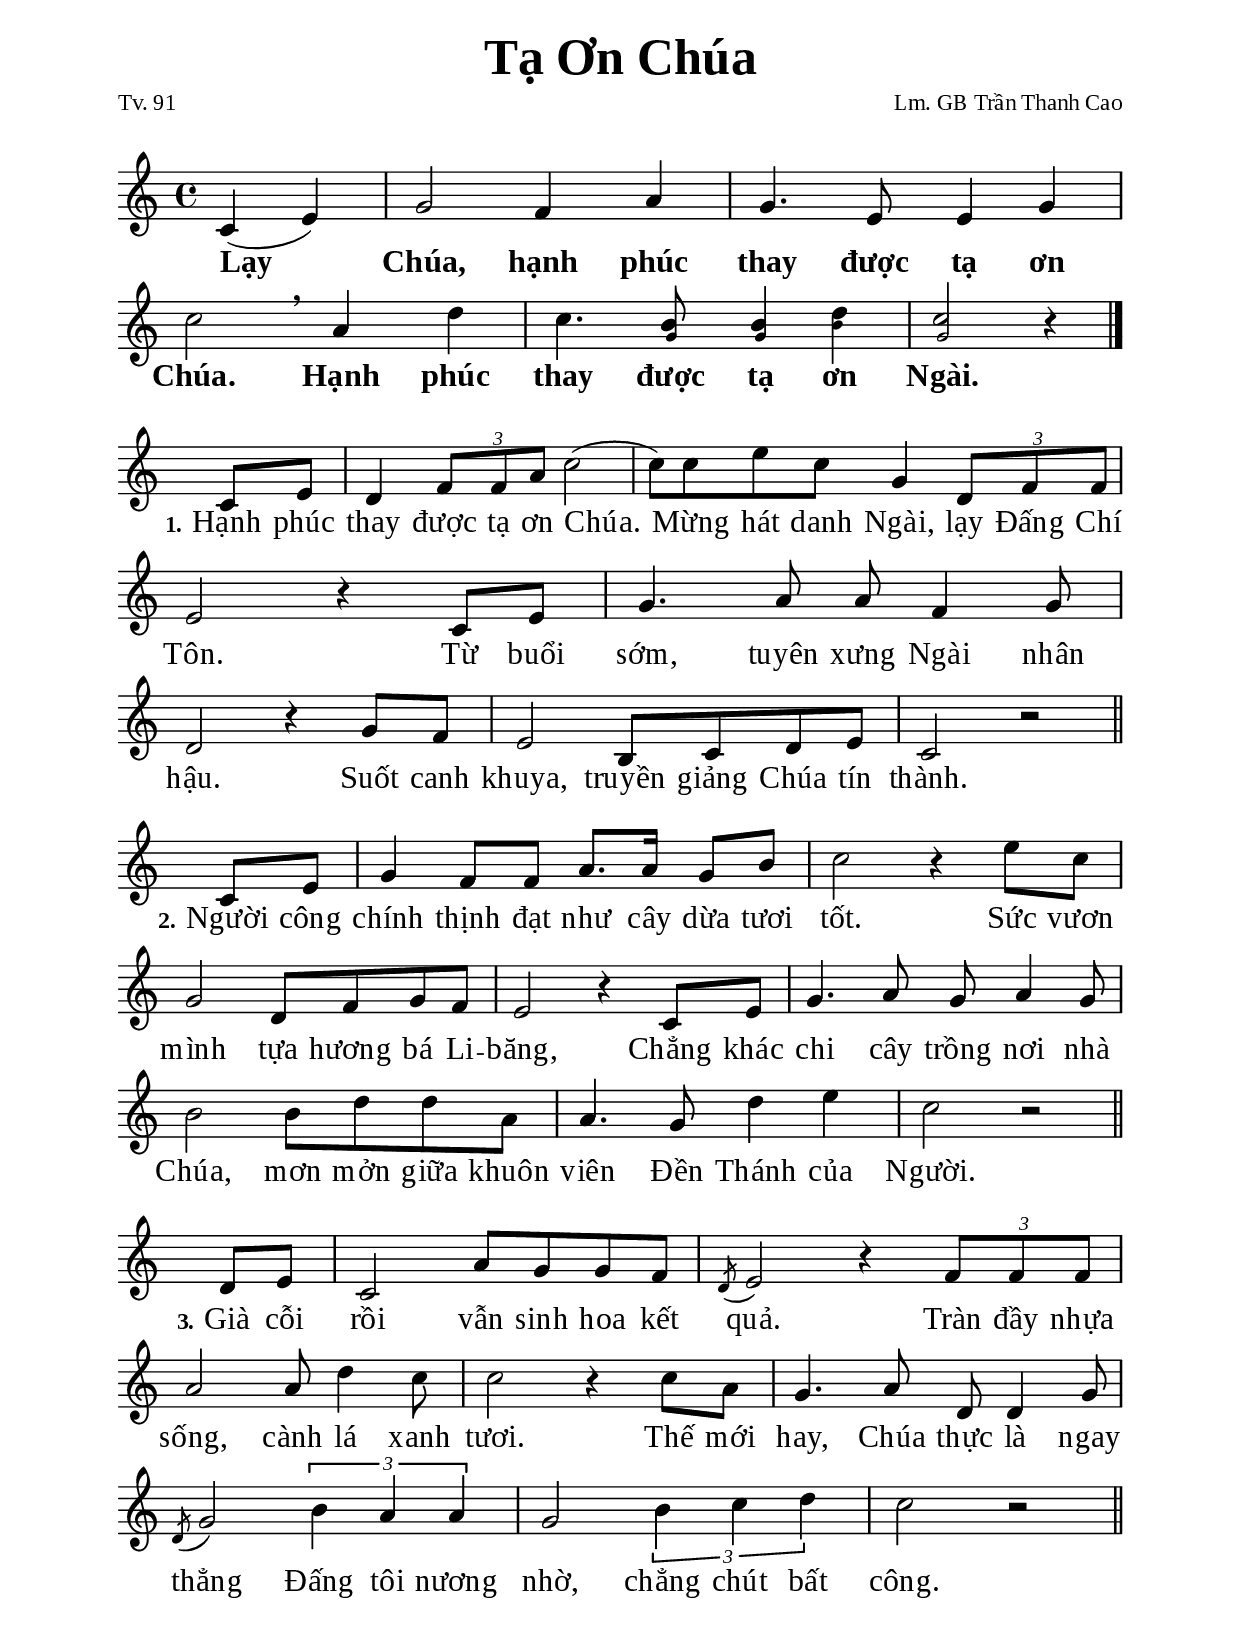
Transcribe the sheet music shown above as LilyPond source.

% Cài đặt chung
\version "2.20.0"
\include "english.ly"

\header {
  title = \markup { \fontsize #3 "Tạ Ơn Chúa" }
  poet = "Tv. 91"
  composer = "Lm. GB Trần Thanh Cao"
  arranger = " "
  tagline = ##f
}

\paper {
  #(set-paper-size "a4")
  top-margin = 10\mm
  bottom-margin = 10\mm
  left-margin = 20\mm
  right-margin = 20\mm
  indent = #0
  #(define fonts
    (make-pango-font-tree
      "Liberation Serif"
      "Liberation Serif"
      "Liberation Serif"
      (/ 20 20)))
  page-count = #1
}

% Nhạc điệp khúc
nhacDiepKhuc = \relative c' {
  \partial 2 c4 (e) |
  g2 f4 a |
  g4. e8 e4 g |
  c2 \breathe a4 d |
  c4.
  <b \tweak font-size #-2 g>8
  <b \tweak font-size #-2 g>4
  <d \tweak font-size #-2 b> |
  <c \tweak font-size #-2 g>2 r4 \bar "|."
}

% Nhạc phiên khúc
nhacPhienKhucMot = \relative c' {
  \partial 4 c8 e |
  d4 \tuplet 3/2 { f8 f a } c2 ( |
  c8) c e c g4 \tuplet 3/2 { d8 f f } |
  e2 r4 c8 e |
  g4. a8 a f4 g8 |
  d2 r4 g8 f |
  e2 b8 c d e |
  c2 r \bar "||"
}

nhacPhienKhucHai = \relative c' {
  \partial 4 c8 e |
  g4 f8 f a8. a16 g8 b |
  c2 r4 e8 c |
  g2 d8 f g f |
  e2 r4 c8 e |
  g4. a8 g a4 g8 |
  b2 b8 d d a |
  a4. g8 d'4 e |
  c2 r \bar "||"
}

nhacPhienKhucBa = \relative c' {
  \partial 4 d8 e |
  c2 a'8 g g f |
  \acciaccatura d8 e2 r4 \tuplet 3/2 { f8 f f } |
  a2 a8 d4 c8 |
  c2 r4 c8 a |
  g4. a8 d, d4 g8 |
  \acciaccatura d8 g2 \tuplet 3/2 { b4 a a } |
  g2 \tuplet 3/2 { b4 c d } |
  c2 r \bar "||"
}

% Lời điệp khúc
loiDiepKhuc = \lyricmode {
  Lạy Chúa, hạnh phúc thay được tạ ơn Chúa.
  Hạnh phúc thay được tạ ơn Ngài.
}

% Lời phiên khúc
loiPhienKhucMot = \lyricmode {
  \set stanza = #"1."
  Hạnh phúc thay được tạ ơn Chúa.
  Mừng hát danh Ngài, lạy Đấng Chí Tôn.
  Từ buổi sớm, tuyên xưng Ngài nhân hậu.
  Suốt canh khuya, truyền giảng Chúa tín thành.
}

loiPhienKhucHai = \lyricmode {
  \set stanza = #"2."
  Người công chính thịnh đạt như cây dừa tươi tốt.
  Sức vươn mình tựa hương bá Li -- băng,
  Chẳng khác chi cây trồng nơi nhà Chúa,
  mơn mởn giữa khuôn viên Đền Thánh của Người.
}

loiPhienKhucBa = \lyricmode {
  \set stanza = #"3."
  Già cỗi rồi vẫn sinh hoa kết quả.
  Tràn đầy nhựa sống, cành lá xanh tươi.
  Thế mới hay, Chúa thực là ngay thẳng
  Đấng tôi nương nhờ, chẳng chút bất công.
}


% Dàn trang
\score {
  \new ChoirStaff <<
    \new Staff = diepKhuc \with {
        \consists "Merge_rests_engraver"
        \magnifyStaff #(magstep +1)
      }
      <<
      \new Voice = beSop {
        \key c \major \time 4/4 \stemNeutral \nhacDiepKhuc
      }
    >>
    \new Lyrics \lyricsto beSop \loiDiepKhuc
  >>
  \layout {
    \override Lyrics.LyricText.font-series = #'bold
    \override Lyrics.LyricText.font-size = #+3
    \override Lyrics.LyricSpace.minimum-distance = #4.0
    \override Score.BarNumber.break-visibility = ##(#f #f #f)
    \override Score.SpacingSpanner.uniform-stretching = ##t
  }
}

\score {
  \new ChoirStaff <<
    \new Staff = phienKhuc \with {
        \magnifyStaff #(magstep +1)
      }
      <<
      \new Voice = beSop {
        \key c \major \time 4/4 \nhacPhienKhucMot
      }
    >>
    \new Lyrics \lyricsto beSop \loiPhienKhucMot
  >>
  \layout {
    \override Staff.TimeSignature.transparent = ##t
    \override Lyrics.LyricText.font-size = #+3
    \override Lyrics.LyricSpace.minimum-distance = #1.0
    \override Score.BarNumber.break-visibility = ##(#f #f #f)
    \override Score.SpacingSpanner.uniform-stretching = ##t
  }
}

\score {
  \new ChoirStaff <<
    \new Staff = phienKhuc \with {
        \magnifyStaff #(magstep +1)
      }
      <<
      \new Voice = beSop {
        \key c \major \time 4/4 \nhacPhienKhucHai
      }
    >>
    \new Lyrics \lyricsto beSop \loiPhienKhucHai
  >>
  \layout {
    \override Staff.TimeSignature.transparent = ##t
    \override Lyrics.LyricText.font-size = #+3
    \override Lyrics.LyricSpace.minimum-distance = #1.0
    \override Score.BarNumber.break-visibility = ##(#f #f #f)
    \override Score.SpacingSpanner.uniform-stretching = ##t
  }
}

\score {
  \new ChoirStaff <<
    \new Staff = phienKhuc \with {
        \magnifyStaff #(magstep +1)
      }
      <<
      \new Voice = beSop {
        \key c \major \time 4/4 \nhacPhienKhucBa
      }
    >>
    \new Lyrics \lyricsto beSop \loiPhienKhucBa
  >>
  \layout {
    \override Staff.TimeSignature.transparent = ##t
    \override Lyrics.LyricText.font-size = #+3
    \override Lyrics.LyricSpace.minimum-distance = #1.0
    \override Score.BarNumber.break-visibility = ##(#f #f #f)
    \override Score.SpacingSpanner.uniform-stretching = ##t
  }
}
